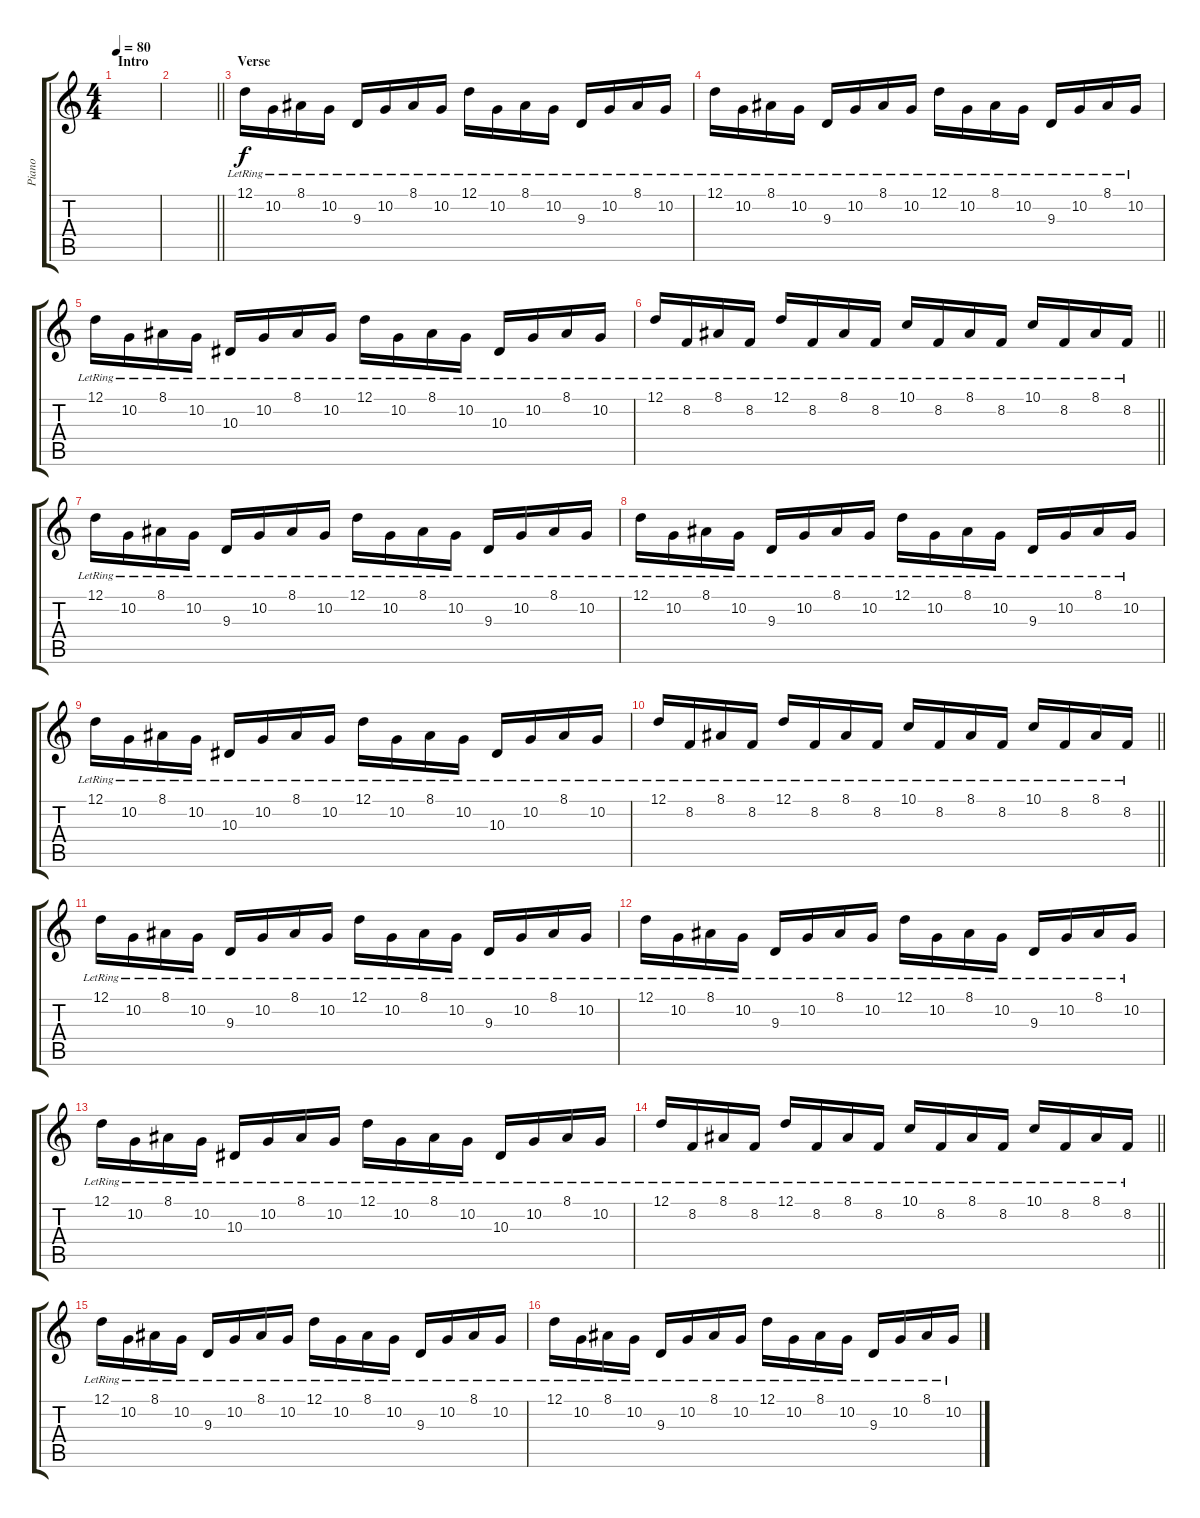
\track ("Piano " "Piano ") {instrument acousticgrandpiano}
\staff {score tabs}
\tuning (D4 A3 F3 C3 G2 C2) {hide}
\ts (4 4)
\section ("" "Intro")
\tempo 80
\clef g2
\ks c
|
\barLineRight lightlight
|
\section ("" "Verse")
12.1{lr}.16 10.2{lr}.16 8.1{lr}.16 10.2{lr}.16 9.3{lr}.16 10.2{lr}.16 8.1{lr}.16 10.2{lr}.16 12.1{lr}.16 10.2{lr}.16 8.1{lr}.16 10.2{lr}.16 9.3{lr}.16 10.2{lr}.16 8.1{lr}.16 10.2{lr}.16 |
12.1{lr}.16 10.2{lr}.16 8.1{lr}.16 10.2{lr}.16 9.3{lr}.16 10.2{lr}.16 8.1{lr}.16 10.2{lr}.16 12.1{lr}.16 10.2{lr}.16 8.1{lr}.16 10.2{lr}.16 9.3{lr}.16 10.2{lr}.16 8.1{lr}.16 10.2{lr}.16 |
12.1{lr}.16 10.2{lr}.16 8.1{lr}.16 10.2{lr}.16 10.3{lr}.16 10.2{lr}.16 8.1{lr}.16 10.2{lr}.16 12.1{lr}.16 10.2{lr}.16 8.1{lr}.16 10.2{lr}.16 10.3{lr}.16 10.2{lr}.16 8.1{lr}.16 10.2{lr}.16 |
\barLineRight lightlight
12.1{lr}.16 8.2{lr}.16 8.1{lr}.16 8.2{lr}.16 12.1{lr}.16 8.2{lr}.16 8.1{lr}.16 8.2{lr}.16 10.1{lr}.16 8.2{lr}.16 8.1{lr}.16 8.2{lr}.16 10.1{lr}.16 8.2{lr}.16 8.1{lr}.16 8.2{lr}.16 |
12.1{lr}.16 10.2{lr}.16 8.1{lr}.16 10.2{lr}.16 9.3{lr}.16 10.2{lr}.16 8.1{lr}.16 10.2{lr}.16 12.1{lr}.16 10.2{lr}.16 8.1{lr}.16 10.2{lr}.16 9.3{lr}.16 10.2{lr}.16 8.1{lr}.16 10.2{lr}.16 |
12.1{lr}.16 10.2{lr}.16 8.1{lr}.16 10.2{lr}.16 9.3{lr}.16 10.2{lr}.16 8.1{lr}.16 10.2{lr}.16 12.1{lr}.16 10.2{lr}.16 8.1{lr}.16 10.2{lr}.16 9.3{lr}.16 10.2{lr}.16 8.1{lr}.16 10.2{lr}.16 |
12.1{lr}.16 10.2{lr}.16 8.1{lr}.16 10.2{lr}.16 10.3{lr}.16 10.2{lr}.16 8.1{lr}.16 10.2{lr}.16 12.1{lr}.16 10.2{lr}.16 8.1{lr}.16 10.2{lr}.16 10.3{lr}.16 10.2{lr}.16 8.1{lr}.16 10.2{lr}.16 |
\barLineRight lightlight
12.1{lr}.16 8.2{lr}.16 8.1{lr}.16 8.2{lr}.16 12.1{lr}.16 8.2{lr}.16 8.1{lr}.16 8.2{lr}.16 10.1{lr}.16 8.2{lr}.16 8.1{lr}.16 8.2{lr}.16 10.1{lr}.16 8.2{lr}.16 8.1{lr}.16 8.2{lr}.16 |
12.1{lr}.16 10.2{lr}.16 8.1{lr}.16 10.2{lr}.16 9.3{lr}.16 10.2{lr}.16 8.1{lr}.16 10.2{lr}.16 12.1{lr}.16 10.2{lr}.16 8.1{lr}.16 10.2{lr}.16 9.3{lr}.16 10.2{lr}.16 8.1{lr}.16 10.2{lr}.16 |
12.1{lr}.16 10.2{lr}.16 8.1{lr}.16 10.2{lr}.16 9.3{lr}.16 10.2{lr}.16 8.1{lr}.16 10.2{lr}.16 12.1{lr}.16 10.2{lr}.16 8.1{lr}.16 10.2{lr}.16 9.3{lr}.16 10.2{lr}.16 8.1{lr}.16 10.2{lr}.16 |
12.1{lr}.16 10.2{lr}.16 8.1{lr}.16 10.2{lr}.16 10.3{lr}.16 10.2{lr}.16 8.1{lr}.16 10.2{lr}.16 12.1{lr}.16 10.2{lr}.16 8.1{lr}.16 10.2{lr}.16 10.3{lr}.16 10.2{lr}.16 8.1{lr}.16 10.2{lr}.16 |
\barLineRight lightlight
12.1{lr}.16 8.2{lr}.16 8.1{lr}.16 8.2{lr}.16 12.1{lr}.16 8.2{lr}.16 8.1{lr}.16 8.2{lr}.16 10.1{lr}.16 8.2{lr}.16 8.1{lr}.16 8.2{lr}.16 10.1{lr}.16 8.2{lr}.16 8.1{lr}.16 8.2{lr}.16 |
12.1{lr}.16 10.2{lr}.16 8.1{lr}.16 10.2{lr}.16 9.3{lr}.16 10.2{lr}.16 8.1{lr}.16 10.2{lr}.16 12.1{lr}.16 10.2{lr}.16 8.1{lr}.16 10.2{lr}.16 9.3{lr}.16 10.2{lr}.16 8.1{lr}.16 10.2{lr}.16 |
12.1{lr}.16 10.2{lr}.16 8.1{lr}.16 10.2{lr}.16 9.3{lr}.16 10.2{lr}.16 8.1{lr}.16 10.2{lr}.16 12.1{lr}.16 10.2{lr}.16 8.1{lr}.16 10.2{lr}.16 9.3{lr}.16 10.2{lr}.16 8.1{lr}.16 10.2{lr}.16
